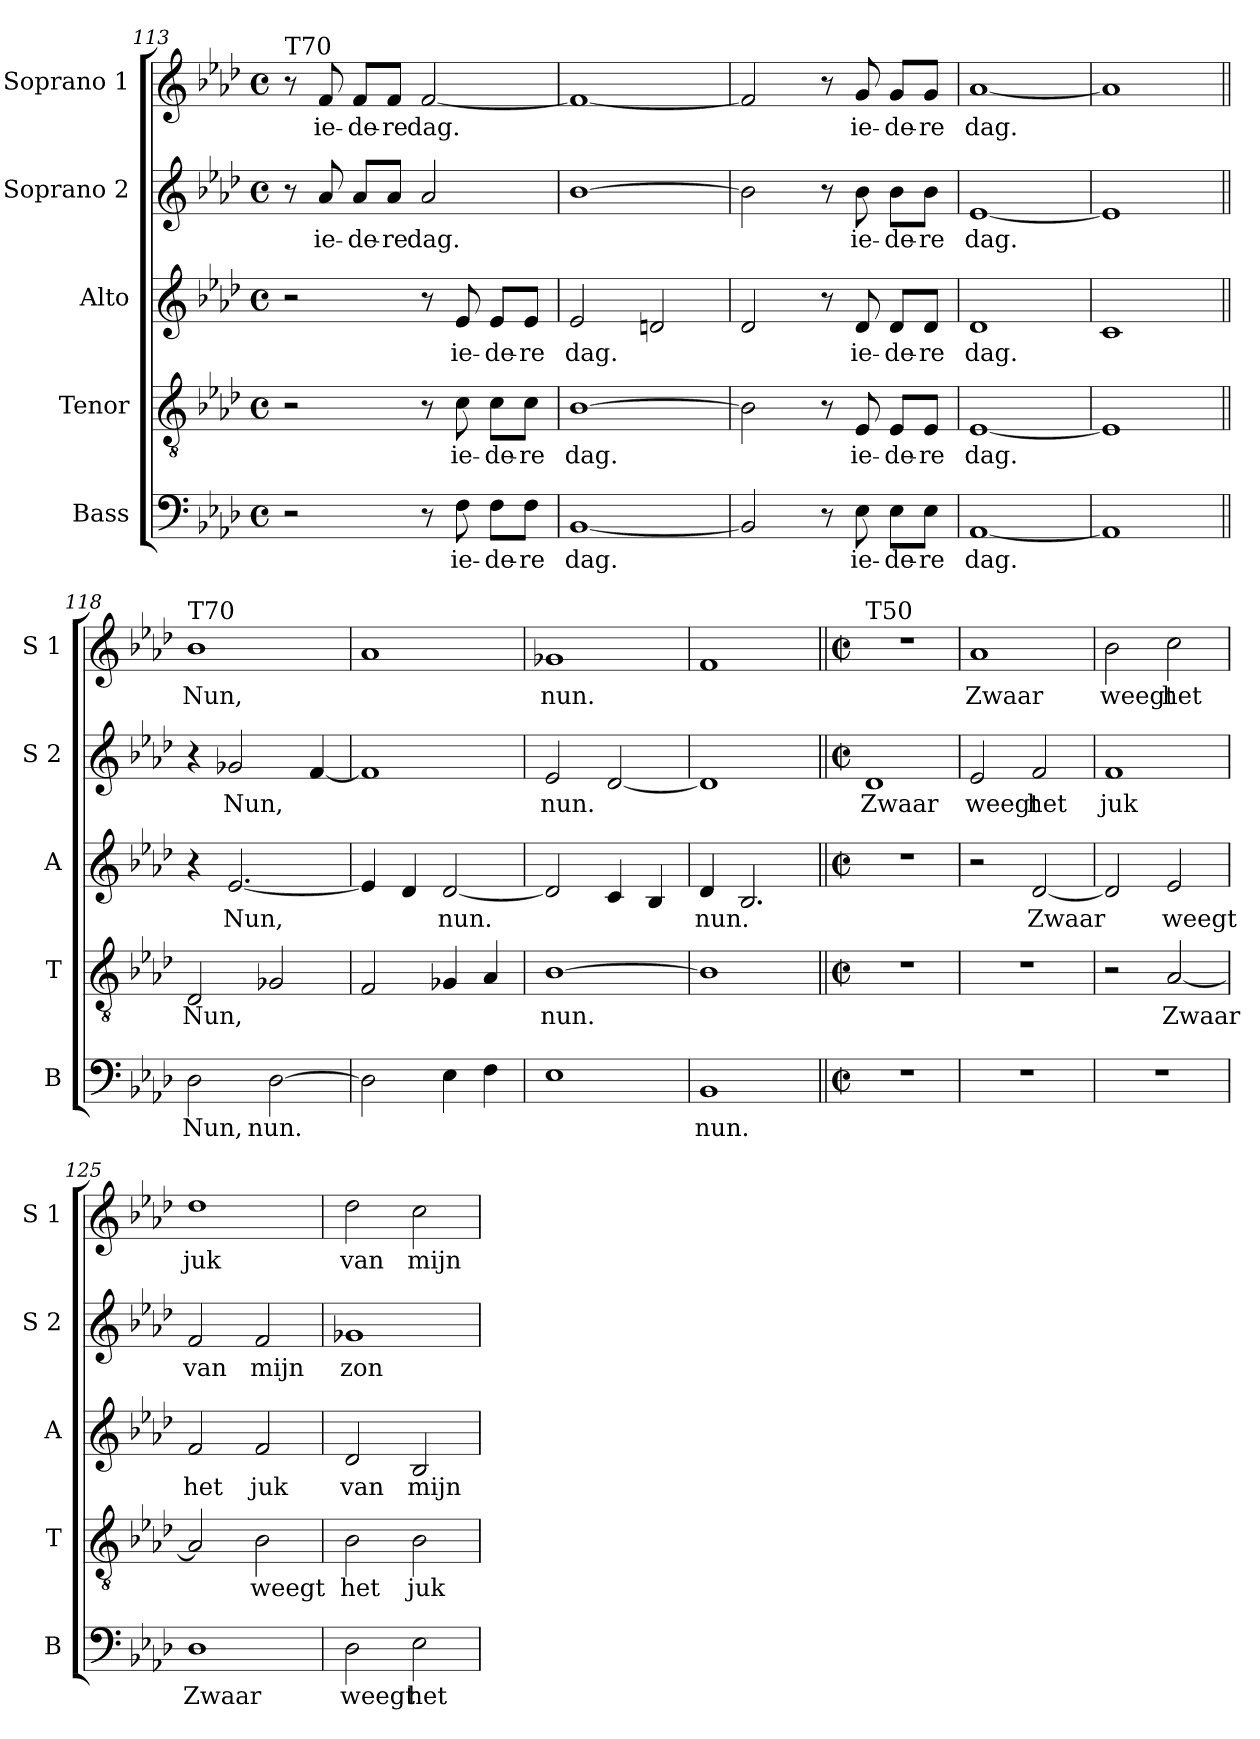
**kern	**text	**kern	**text	**kern	**text	**kern	**text	**kern	**text
*part5	*part5	*part4	*part4	*part3	*part3	*part2	*part2	*part1	*part1
*staff5	*staff5	*staff4	*staff4	*staff3	*staff3	*staff2	*staff2	*staff1	*staff1
*I"Bass	*	*I"Tenor	*	*I"Alto	*	*I"Soprano 2	*	*I"Soprano 1	*
*I'B	*	*I'T	*	*I'A	*	*I'S 2	*	*I'S 1	*
*clefF4	*	*clefGv2	*	*clefG2	*	*clefG2	*	*clefG2	*
*k[b-e-a-d-]	*	*k[b-e-a-d-]	*	*k[b-e-a-d-]	*	*k[b-e-a-d-]	*	*k[b-e-a-d-]	*
*A-:	*	*A-:	*	*A-:	*	*A-:	*	*A-:	*
*M4/4	*	*M4/4	*	*M4/4	*	*M4/4	*	*M4/4	*
*met(c)	*	*met(c)	*	*met(c)	*	*met(c)	*	*met(c)	*
=113	=113	=113	=113	=113	=113	=113	=113	=113	=113
!	!	!	!	!	!	!	!	!LO:TX:a:t=T70	!
2r	.	2r	.	2r	.	8r	.	8r	.
!	!	!	!	!	!	!	!LO:LY:b	!	!LO:LY:b
.	.	.	.	.	.	8a-/	ie-	8f/	ie-
!	!	!	!	!	!	!	!LO:LY:b	!	!LO:LY:b
.	.	.	.	.	.	8a-/L	-de-	8f/L	-de-
!	!	!	!	!	!	!	!LO:LY:b	!	!LO:LY:b
.	.	.	.	.	.	8a-/J	-re	8f/J	-re
!	!	!	!	!	!	!	!LO:LY:b	!	!LO:LY:b
8r	.	8r	.	8r	.	2a-/	dag.	[2f/	dag.
!	!LO:LY:b	!	!LO:LY:b	!	!LO:LY:b	!	!	!	!
8F\	ie-	8c\	ie-	8e-/	ie-	.	.	.	.
!	!LO:LY:b	!	!LO:LY:b	!	!LO:LY:b	!	!	!	!
8F\L	-de-	8c\L	-de-	8e-/L	-de-	.	.	.	.
!	!LO:LY:b	!	!LO:LY:b	!	!LO:LY:b	!	!	!	!
8F\J	-re	8c\J	-re	8e-/J	-re	.	.	.	.
=114	=114	=114	=114	=114	=114	=114	=114	=114	=114
!	!LO:LY:b	!	!LO:LY:b	!	!LO:LY:b	!	!	!	!
[1BB-	dag.	[1B-	dag.	2e-/	dag.	[1b-	.	1f_	.
.	.	.	.	2dn/	.	.	.	.	.
!!LO:PB:g=z
=115	=115	=115	=115	=115	=115	=115	=115	=115	=115
2BB-/]	.	2B-\]	.	2d-/	.	2b-\]	.	2f/]	.
8r	.	8r	.	8r	.	8r	.	8r	.
!	!LO:LY:b	!	!LO:LY:b	!	!LO:LY:b	!	!LO:LY:b	!	!LO:LY:b
8E-\	ie-	8E-/	ie-	8d-/	ie-	8b-\	ie-	8g/	ie-
!	!LO:LY:b	!	!LO:LY:b	!	!LO:LY:b	!	!LO:LY:b	!	!LO:LY:b
8E-\L	-de-	8E-/L	-de-	8d-/L	-de-	8b-\L	-de-	8g/L	-de-
!	!LO:LY:b	!	!LO:LY:b	!	!LO:LY:b	!	!LO:LY:b	!	!LO:LY:b
8E-\J	-re	8E-/J	-re	8d-/J	-re	8b-\J	-re	8g/J	-re
=116	=116	=116	=116	=116	=116	=116	=116	=116	=116
!	!LO:LY:b	!	!LO:LY:b	!	!LO:LY:b	!	!LO:LY:b	!	!LO:LY:b
[1AA-	dag.	[1E-	dag.	1d-	dag.	[1e-	dag.	[1a-	dag.
=117	=117	=117	=117	=117	=117	=117	=117	=117	=117
1AA-]	.	1E-]	.	1c	.	1e-]	.	1a-]	.
=118||	=118||	=118||	=118||	=118||	=118||	=118||	=118||	=118||	=118||
!	!	!	!	!	!	!	!	!LO:TX:a:t=T70	!
!	!LO:LY:b	!	!LO:LY:b	!	!	!	!	!	!LO:LY:b
2D-\	Nun,	2D-/	Nun,	4r	.	4r	.	1b-	Nun,
!	!	!	!	!	!LO:LY:b	!	!LO:LY:b	!	!
.	.	.	.	[2.e-/	Nun,	2g-X/	Nun,	.	.
!	!LO:LY:b	!	!	!	!	!	!	!	!
[2D-\	nun.	2G-X/	.	.	.	.	.	.	.
.	.	.	.	.	.	[4f/	.	.	.
=119	=119	=119	=119	=119	=119	=119	=119	=119	=119
2D-\]	.	2F/	.	4e-/]	.	1f]	.	1a-	.
.	.	.	.	4d-/	.	.	.	.	.
!	!	!	!	!	!LO:LY:b	!	!	!	!
4E-\	.	4G-X/	.	[2d-/	nun.	.	.	.	.
4F\	.	4A-/	.	.	.	.	.	.	.
=120	=120	=120	=120	=120	=120	=120	=120	=120	=120
!	!	!	!LO:LY:b	!	!	!	!LO:LY:b	!	!LO:LY:b
1E-	.	[1B-	nun.	2d-/]	.	2e-/	nun.	1g-X	nun.
.	.	.	.	4c/	.	[2d-/	.	.	.
.	.	.	.	4B-/	.	.	.	.	.
=121	=121	=121	=121	=121	=121	=121	=121	=121	=121
!	!LO:LY:b	!	!	!	!LO:LY:b	!	!	!	!
1BB-	nun.	1B-]	.	4d-/	nun.	1d-]	.	1f	.
.	.	.	.	2.B-/	.	.	.	.	.
!!LO:LB:g=z
=122||	=122||	=122||	=122||	=122||	=122||	=122||	=122||	=122||	=122||
*M2/2	*	*M2/2	*	*M2/2	*	*M2/2	*	*M2/2	*
*met(c|)	*	*met(c|)	*	*met(c|)	*	*met(c|)	*	*met(c|)	*
!	!	!	!	!	!	!	!	!LO:TX:a:t=T50	!
!	!	!	!	!	!	!	!LO:LY:b	!	!
1r	.	1r	.	1r	.	1d-	Zwaar	1r	.
=123	=123	=123	=123	=123	=123	=123	=123	=123	=123
!	!	!	!	!	!	!	!LO:LY:b	!	!LO:LY:b
1r	.	1r	.	2r	.	2e-/	weegt	1a-	Zwaar
!	!	!	!	!	!LO:LY:b	!	!LO:LY:b	!	!
.	.	.	.	[2d-/	Zwaar	2f/	het	.	.
=124	=124	=124	=124	=124	=124	=124	=124	=124	=124
!	!	!	!	!	!	!	!LO:LY:b	!	!LO:LY:b
1r	.	2r	.	2d-/]	.	1f	juk	2b-\	weegt
!	!	!	!LO:LY:b	!	!LO:LY:b	!	!	!	!LO:LY:b
.	.	[2A-/	Zwaar	2e-/	weegt	.	.	2cc\	het
=125	=125	=125	=125	=125	=125	=125	=125	=125	=125
!	!LO:LY:b	!	!	!	!LO:LY:b	!	!LO:LY:b	!	!LO:LY:b
1D-	Zwaar	2A-/]	.	2f/	het	2f/	van	1dd-	juk
!	!	!	!LO:LY:b	!	!LO:LY:b	!	!LO:LY:b	!	!
.	.	2B-\	weegt	2f/	juk	2f/	mijn	.	.
=126	=126	=126	=126	=126	=126	=126	=126	=126	=126
!	!LO:LY:b	!	!LO:LY:b	!	!LO:LY:b	!	!LO:LY:b	!	!LO:LY:b
2D-\	weegt	2B-\	het	2d-/	van	1g-X	zon-	2dd-\	van
!	!LO:LY:b	!	!LO:LY:b	!	!LO:LY:b	!	!	!	!LO:LY:b
2E-\	het	2B-\	juk	2B-/	mijn	.	.	2cc\	mijn
=	=	=	=	=	=	=	=	=	=
*-	*-	*-	*-	*-	*-	*-	*-	*-	*-
